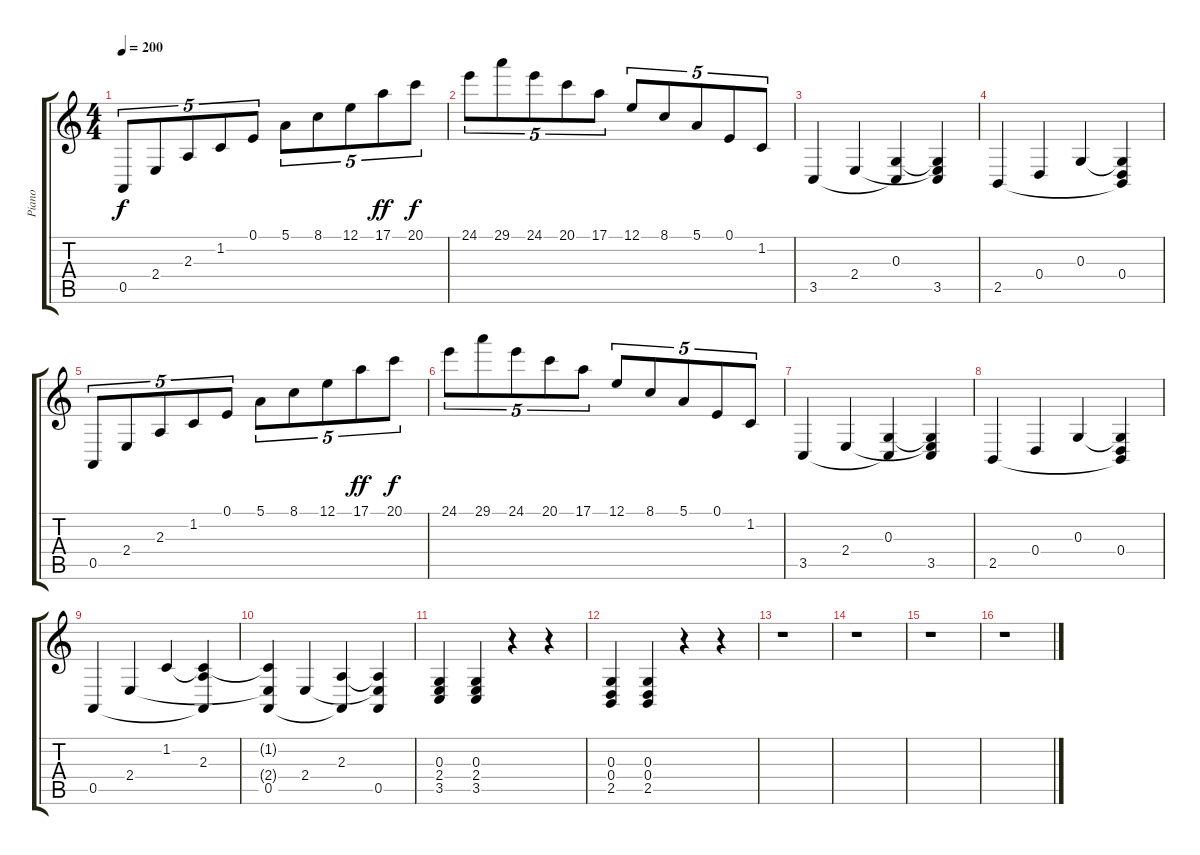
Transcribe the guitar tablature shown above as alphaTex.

\track ("Piano" "Piano") {instrument electricgrandpiano}
\staff {score tabs}
\tuning (E4 B3 G3 D3 A2 E2) {hide}
\ts (4 4)
\tempo 200
\clef g2
\ks c
0.5.8{tu (5 4) dy f volume 10} 2.4.8{tu (5 4)} 2.3.8{tu (5 4)} 1.2.8{tu (5 4)} 0.1.8{tu (5 4)} 5.1.8{tu (5 4)} 8.1.8{tu (5 4)} 12.1.8{tu (5 4)} 17.1.8{tu (5 4) dy ff} 20.1.8{tu (5 4) dy f} |
24.1.8{tu (5 4)} 29.1.8{tu (5 4)} 24.1.8{tu (5 4)} 20.1.8{tu (5 4)} 17.1.8{tu (5 4)} 12.1.8{tu (5 4)} 8.1.8{tu (5 4)} 5.1.8{tu (5 4)} 0.1.8{tu (5 4)} 1.2.8{tu (5 4)} |
3.5.4 2.4.4 (0.3 3.5{t}).4 (0.3{t} 2.4{t} 3.5).4 |
2.5.4 0.4.4 0.3.4 (0.3{t} 0.4 2.5{t}).4 |
0.5.8{tu (5 4)} 2.4.8{tu (5 4)} 2.3.8{tu (5 4)} 1.2.8{tu (5 4)} 0.1.8{tu (5 4)} 5.1.8{tu (5 4)} 8.1.8{tu (5 4)} 12.1.8{tu (5 4)} 17.1.8{tu (5 4) dy ff} 20.1.8{tu (5 4) dy f} |
24.1.8{tu (5 4)} 29.1.8{tu (5 4)} 24.1.8{tu (5 4)} 20.1.8{tu (5 4)} 17.1.8{tu (5 4)} 12.1.8{tu (5 4)} 8.1.8{tu (5 4)} 5.1.8{tu (5 4)} 0.1.8{tu (5 4)} 1.2.8{tu (5 4)} |
3.5.4 2.4.4 (0.3 3.5{t}).4 (0.3{t} 2.4{t} 3.5).4 |
2.5.4 0.4.4 0.3.4 (0.3{t} 0.4 2.5{t}).4 |
0.5.4 2.4.4 1.2.4 (1.2{t} 2.3 0.5{t}).4 |
(1.2{t} 2.4{t} 0.5).4 2.4.4 (2.3 0.5{t}).4 (2.3{t} 2.4{t} 0.5).4 |
(0.3 2.4 3.5).4 (0.3 2.4 3.5).4 r.4 r.4 |
(0.3 0.4 2.5).4 (0.3 0.4 2.5).4 r.4 r.4 |
r.1 |
r.1 |
r.1 |
r.1
